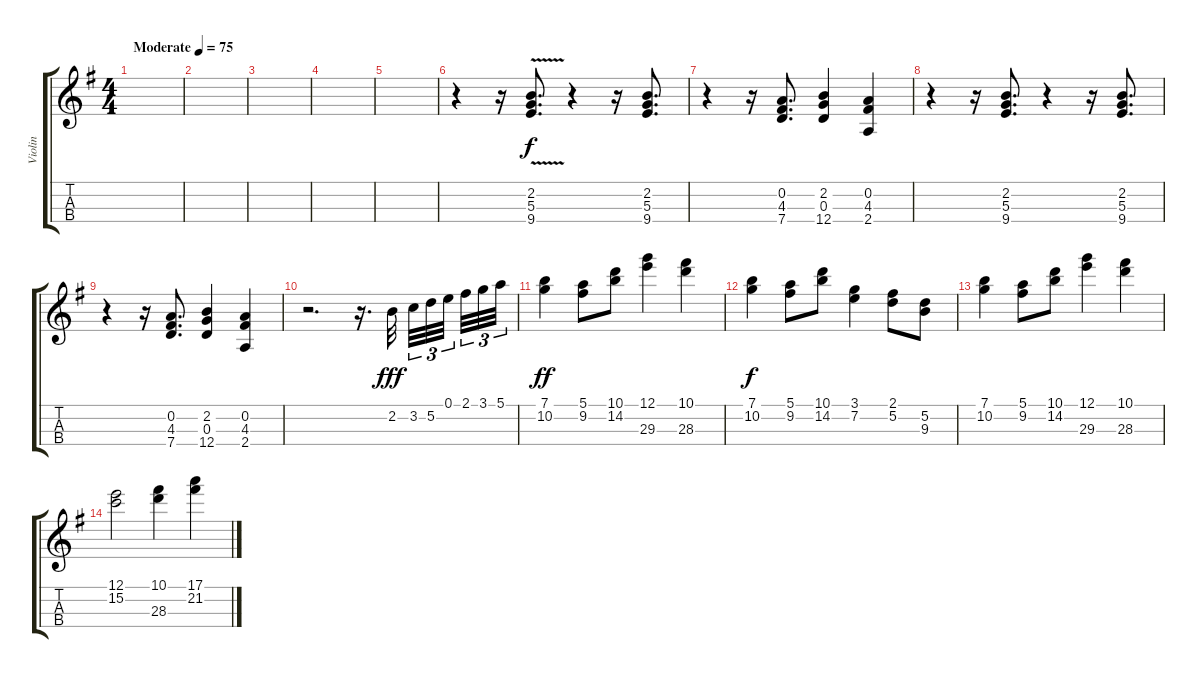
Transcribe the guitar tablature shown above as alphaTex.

\track ("Violin" "Violin") {instrument violin}
\staff {score tabs}
\tuning (E5 A4 D4 G3) {hide}
\ts (4 4)
\tempo (75 "Moderate")
\clef g2
\ks g
|
|
|
|
|
r.4 r.16 (2.2{v} 5.3{v} 9.4{v}).8{d} r.4 r.16 (2.2 5.3 9.4).8{d} |
r.4 r.16 (0.2 4.3 7.4).8{d} (2.2 0.3 12.4).4 (0.2 4.3 2.4).4 |
r.4 r.16 (2.2 5.3 9.4).8{d} r.4 r.16 (2.2 5.3 9.4).8{d} |
r.4 r.16 (0.2 4.3 7.4).8{d} (2.2 0.3 12.4).4 (0.2 4.3 2.4).4 |
r.2{d} r.16{d} 2.2.32{dy fff beam splitsecondary} 3.2.32{tu (3 2)} 5.2.32{tu (3 2)} 0.1.32{tu (3 2) beam splitsecondary} 2.1.32{tu (3 2)} 3.1.32{tu (3 2)} 5.1.32{tu (3 2)} |
(7.1 10.2).4{dy ff} (5.1 9.2).8 (10.1 14.2).8 (12.1 29.3).4 (10.1 28.3).4 |
(7.1 10.2).4{dy f} (5.1 9.2).8 (10.1 14.2).8 (3.1 7.2).4 (2.1 5.2).8 (5.2 9.3).8 |
(7.1 10.2).4 (5.1 9.2).8 (10.1 14.2).8 (12.1 29.3).4 (10.1 28.3).4 |
(12.1 15.2).2 (10.1 28.3).4 (17.1 21.2).4
